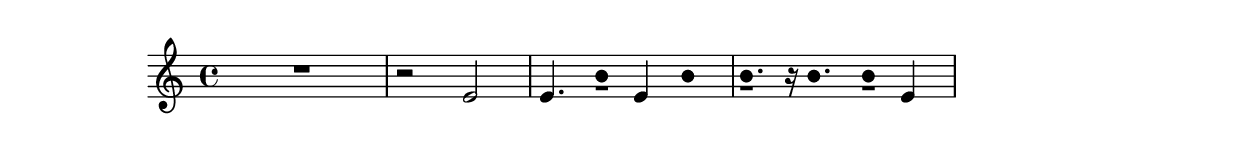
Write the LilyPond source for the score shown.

%% http://lsr.di.unimi.it/LSR/Item?id=548
%% see also http://lilypond.org/doc/v2.18/Documentation/notation/modifying-stencils.fr.html

% Our own stencil for rests: quarter rests are shown as a centered filled circle, 
% eighth rests are an underlined filled circle:
#(define (ly:rest-interface::dot-rests grob)
  (let ((duration (ly:grob-property grob 'duration-log))
        (circle (ly:stencil-translate-axis (make-circle-stencil 0.55 0.1 #t) 0.3 X)))
    (case duration
      ((2) circle)
      ((3) (ly:stencil-add
               circle
               (make-filled-box-stencil '(-0.275 . 0.9) '(-1.35 . -1.0))))
      (else (ly:rest::print grob)))))

\layout {
  \context {
    \Voice
    \override Rest.stencil = #ly:rest-interface::dot-rests
  }
}

\relative c' {
  R1 |
  r2 e |
  e4. r8 e4 r4 |
  r8. r16 r4. r8 e4 |
}

% If you want this rest style only for some parts of a score, remove the 
% \layout block above and simply override the Rest stencil wherever you want.
% After the block with circle rests, simply revert the stencil property to its
% default values:
% \relative c' {
%   e4. r8 e4 r4
%   \override Rest.stencil = #ly:rest-interface::dot-rests
%   e4. r8 e4 r4
%   \revert Rest.stencil
%   e4. r8 e4 r4
% }



